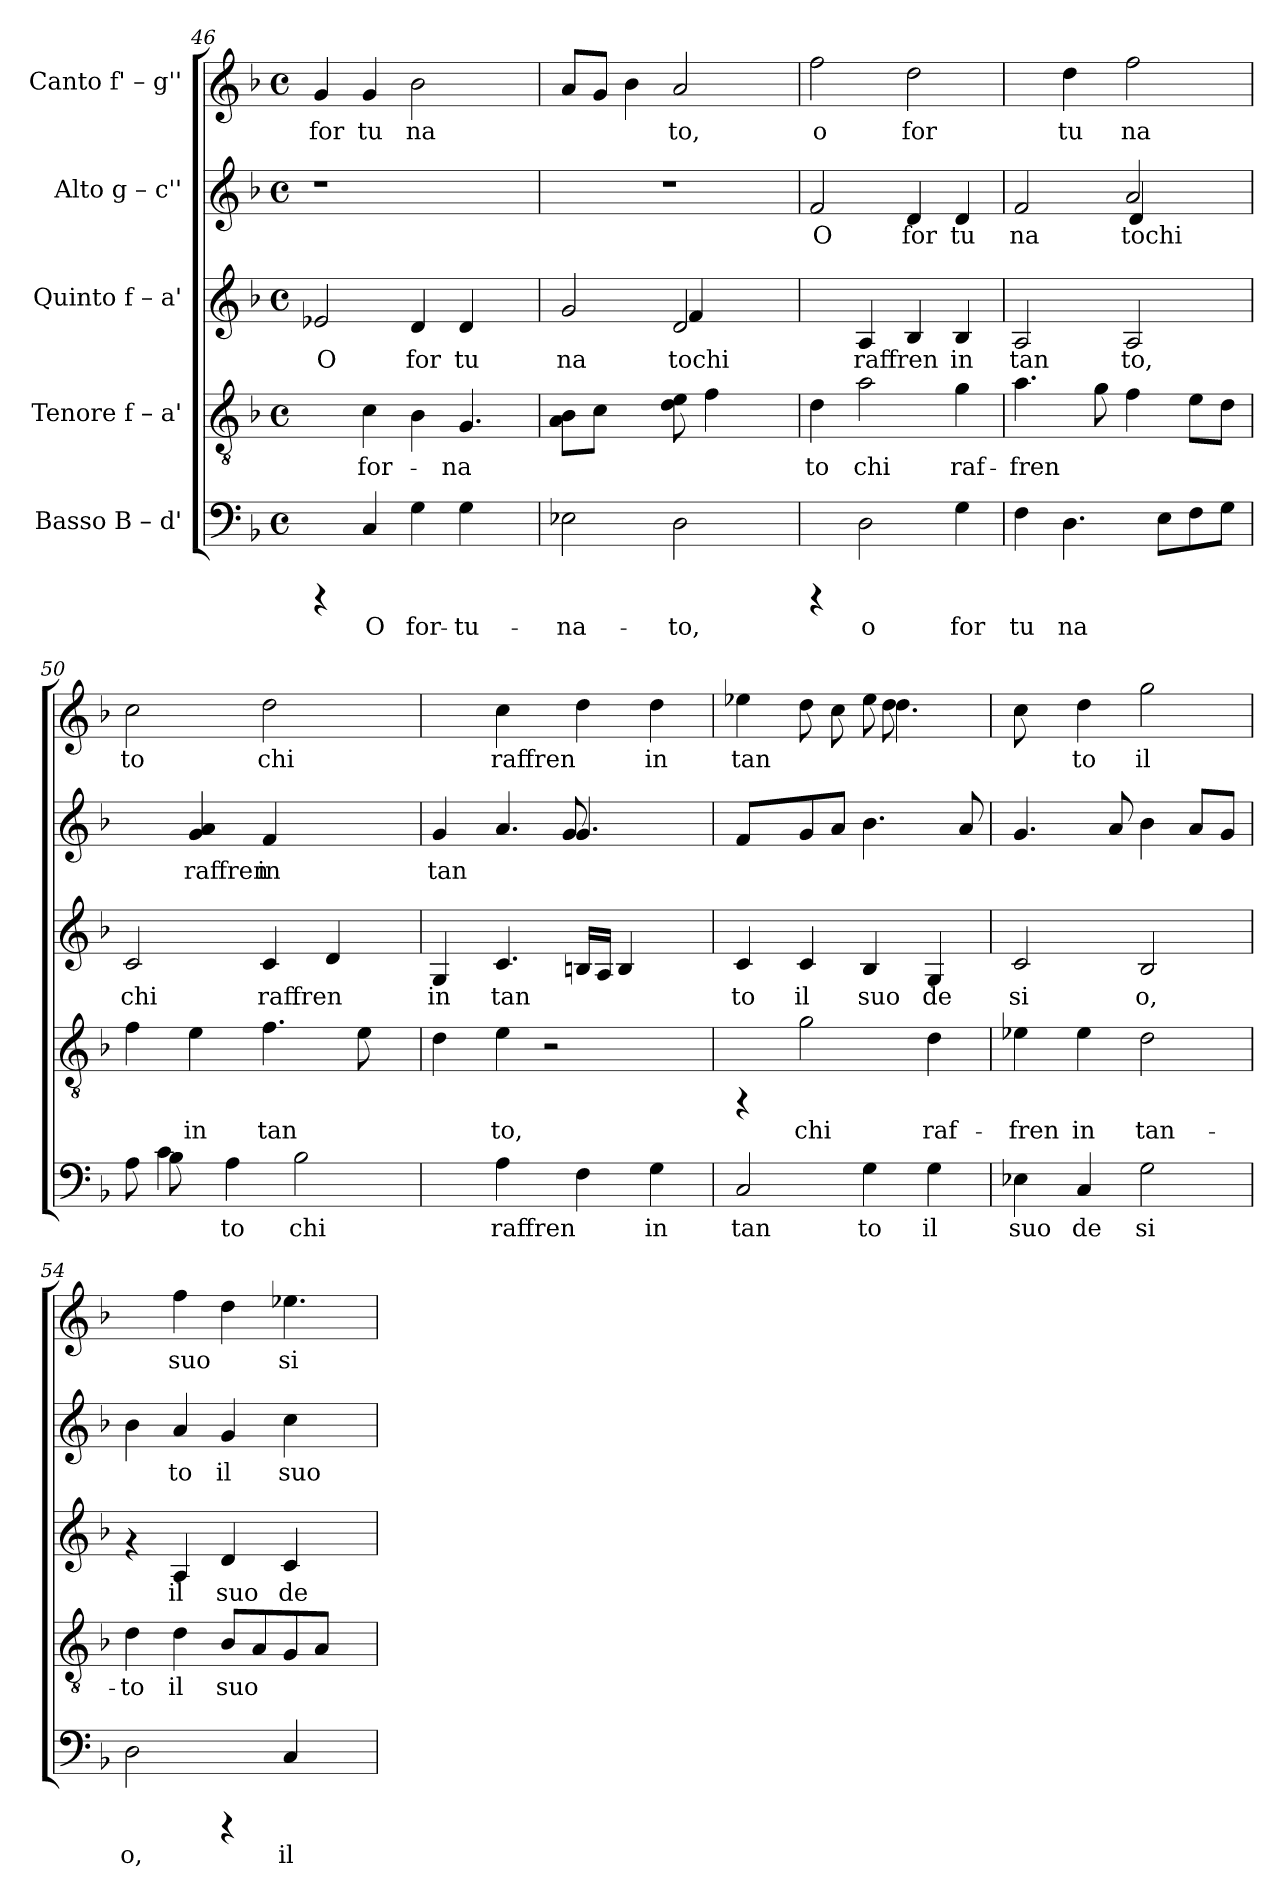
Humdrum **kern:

**kern	**text	**kern	**text	**kern	**text	**kern	**text	**kern	**text
*part5	*part5	*part4	*part4	*part3	*part3	*part2	*part2	*part1	*part1
*staff5	*staff5	*staff4	*staff4	*staff3	*staff3	*staff2	*staff2	*staff1	*staff1
*I"Basso  B – d'	*	*I"Tenore  f – a'	*	*I"Quinto  f – a'	*	*I"Alto  g – c''	*	*I"Canto  f' – g''	*
*clefF4	*	*clefGv2	*	*clefG2	*	*clefG2	*	*clefG2	*
*k[b-]	*	*k[b-]	*	*k[b-]	*	*k[b-]	*	*k[b-]	*
*F:	*	*F:	*	*F:	*	*F:	*	*F:	*
*M4/4	*	*M4/4	*	*M4/4	*	*M4/4	*	*M4/4	*
*met(c)	*	*met(c)	*	*met(c)	*	*met(c)	*	*met(c)	*
=46	=46	=46	=46	=46	=46	=46	=46	=46	=46
!	!	!	!	!	!LO:LY:b:rj	!	!	!	!LO:LY:b:rj
4rCCC	.	4ryy	.	2e-X/	O	1r	.	4g/	for
!	!LO:LY:b:rj	!	!LO:LY:b:rj	!	!	!	!	!	!LO:LY:b:rj
4C/	O	4c\	for-	.	.	.	.	4g/	tu
!	!LO:LY:b:rj	!	!	!	!LO:LY:b:rj	!	!	!	!LO:LY:b:rj
4G\	for-	4B-\	.	4d/	for	.	.	2b-\	na
!	!LO:LY:b:rj	!	!LO:LY:b:rj	!	!LO:LY:b:rj	!	!	!	!
4G\	-tu-	4.G/	-na-	4d/	tu	.	.	.	.
8ryy	.	.	.	8ryy	.	8ryy	.	8ryy	.
=47	=47	=47	=47	=47	=47	=47	=47	=47	=47
!	!LO:LY:b:rj	!	!LO:LY:b:rj	!	!LO:LY:b:rj	!	!	!	!LO:LY:b:rj
*	*	*	*	*^	*	*	*	*	*
2E-X\	-na-	8A\ 8B-\L	--	2g/	2ryy	na	1r	.	8a/L	.
!	!	!	!LO:LY:b:rj	!	!	!	!	!	!	!LO:LY:b:rj
.	.	8c\J	--	.	.	.	.	.	8g/J	.
!	!	!	!	!	!	!	!	!	!	!LO:LY:b:rj
.	.	4ryy	.	.	.	.	.	.	4b-\	.
!	!LO:LY:b:rj	!	!LO:LY:b:rj	!	!	!LO:LY:b:rj	!	!	!	!LO:LY:b:rj
2D\	-to,	8d\ 8e\	--	2d/	4f/	tochi	.	.	2a/	to,
!	!	!	!LO:LY:b:rj	!	!	!	!	!	!	!
.	.	4f\	--	.	.	.	.	.	.	.
.	.	.	.	.	4ryy	.	.	.	.	.
.	.	8ryy	.	.	.	.	.	.	.	.
*	*	*	*	*v	*v	*	*	*	*	*
!!LO:PB:g=z
=48	=48	=48	=48	=48	=48	=48	=48	=48	=48
!	!	!	!LO:LY:b:rj	!	!	!	!LO:LY:b:rj	!	!LO:LY:b:rj
4rCCC	.	4d\	-to	4ryy	.	2f/	O	2ff\	o
!	!LO:LY:b:rj	!	!LO:LY:b:rj	!	!LO:LY:b:rj	!	!	!	!
2D\	o	2a\	chi	4A/	raffren	.	.	.	.
!	!	!	!	!	!LO:LY:b:rj	!	!LO:LY:b:rj	!	!LO:LY:b:rj
.	.	.	.	4B-/	.	4d/	for	2dd\	for
!	!LO:LY:b:rj	!	!LO:LY:b:rj	!	!LO:LY:b:rj	!	!LO:LY:b:rj	!	!
4G\	for	4g\	raf-	4B-/	in	4d/	tu	.	.
=49	=49	=49	=49	=49	=49	=49	=49	=49	=49
!	!LO:LY:b:rj	!	!LO:LY:b:rj	!	!LO:LY:b:rj	!	!LO:LY:b:rj	!	!
*	*	*	*	*	*	*^	*	*	*
4F\	tu	4.a\	-fren	2A/	tan	2f/	2ryy	na	4ryy	.
!	!LO:LY:b:rj	!	!	!	!	!	!	!	!	!LO:LY:b:rj
4.D\	na	.	.	.	.	.	.	.	4dd\	tu
!	!	!	!LO:LY:b:rj	!	!	!	!	!	!	!
.	.	8g\	.	.	.	.	.	.	.	.
!	!	!	!LO:LY:b:rj	!	!LO:LY:b:rj	!	!	!LO:LY:b:rj	!	!LO:LY:b:rj
.	.	4f\	.	2A/	to,	2a/	4d/	tochi	2ff\	na
!	!LO:LY:b:rj	!	!	!	!	!	!	!	!	!
8E\L	.	.	.	.	.	.	.	.	.	.
!	!LO:LY:b:rj	!	!LO:LY:b:rj	!	!	!	!	!	!	!
8F\	.	8e\L	.	.	.	.	4ryy	.	.	.
!	!LO:LY:b:rj	!	!LO:LY:b:rj	!	!	!	!	!	!	!
8G\J	.	8d\J	.	.	.	.	.	.	.	.
*	*	*	*	*	*	*v	*v	*	*	*
=50	=50	=50	=50	=50	=50	=50	=50	=50	=50
!	!LO:LY:b:rj	!	!LO:LY:b:rj	!	!LO:LY:b:rj	!	!	!	!LO:LY:b:rj
*^	*	*	*	*	*	*	*	*	*
8A\L	8ryy	.	4f\	.	2c/	chi	4ryy	.	2cc\	to
!	!	!LO:LY:b:rj	!	!	!	!	!	!	!	!
4c\	8B-\	.	.	.	.	.	.	.	.	.
!	!	!	!	!LO:LY:b:rj	!	!	!	!LO:LY:b:rj	!	!
.	2..ryy	.	4e\	in	.	.	4g/ 4a/	raffren	.	.
!	!	!LO:LY:b:rj	!	!	!	!	!	!	!	!
4A\	.	to	.	.	.	.	.	.	.	.
!	!	!	!	!LO:LY:b:rj	!	!LO:LY:b:rj	!	!LO:LY:b:rj	!	!LO:LY:b:rj
.	.	.	4.f\	tan-	4c/	raffren	4f/	in	2dd\	chi
!	!	!LO:LY:b:rj	!	!	!	!	!	!	!	!
2B-\	.	chi	.	.	.	.	.	.	.	.
!	!	!	!	!	!	!LO:LY:b:rj	!	!	!	!
.	.	.	.	.	4d/	.	4.ryy	.	.	.
!	!	!	!	!LO:LY:b:rj	!	!	!	!	!	!
.	.	.	8e\	--	.	.	.	.	.	.
.	.	.	8ryy	.	8ryy	.	.	.	8ryy	.
*v	*v	*	*	*	*	*	*	*	*	*
=51	=51	=51	=51	=51	=51	=51	=51	=51	=51
!	!	!	!LO:LY:b:rj	!	!LO:LY:b:rj	!	!LO:LY:b:rj	!	!
*	*	*	*	*	*	*^	*	*	*
4ryy	.	4d\	--	4G/	in	4g/	8ryy	tan	4ryy	.
!	!LO:LY:b:rj	!	!LO:LY:b:rj	!	!LO:LY:b:rj	!	!	!LO:LY:b:rj	!	!LO:LY:b:rj
*	*	*	*	*	*	*v	*v	*	*	*
4A\	raffren	4e\	-to,	4.c/	tan	4.a/	.	4cc\	raffren
8ryy	.	2r	.	.	.	.	.	8ryy	.
!	!	!	!	!	!LO:LY:b:rj	!	!LO:LY:b:rj	!	!
*	*	*	*	*	*	*^	*	*	*
4F\	.	.	.	16Bn/L	.	4.g/	8g/	.	4dd\	.
!	!	!	!	!	!LO:LY:b:rj	!	!	!	!	!
.	.	.	.	16A/J	.	.	.	.	.	.
!	!	!	!	!	!LO:LY:b:rj	!	!	!	!	!
.	.	.	.	4B/	.	.	8ryy	.	.	.
!	!LO:LY:b:rj	!	!	!	!	!	!	!	!	!LO:LY:b:rj
4G\	in	.	.	.	.	.	4ryy	.	4dd\	in
.	.	8ryy	.	8ryy	.	8ryy	.	.	.	.
*	*	*	*	*	*	*v	*v	*	*	*
=52	=52	=52	=52	=52	=52	=52	=52	=52	=52
!	!LO:LY:b:rj	!	!	!	!LO:LY:b:rj	!	!LO:LY:b:rj	!	!LO:LY:b:rj
*	*	*	*	*	*	*	*	*^	*
2C/	tan	4rFF	.	4c/	to	8f/L	.	4ee-X\	8ryy	tan
*	*	*	*	*	*	*	*	*v	*v	*
.	.	.	.	.	.	8ryy	.	.	.
!	!	!	!LO:LY:b:rj	!	!LO:LY:b:rj	!	!LO:LY:b:rj	!	!LO:LY:b:rj
.	.	2g\	chi	4c/	il	8g/	.	8dd\L	.
!	!	!	!	!	!	!	!LO:LY:b:rj	!	!LO:LY:b:rj
.	.	.	.	.	.	8a/J	.	8cc\	.
!	!LO:LY:b:rj	!	!	!	!LO:LY:b:rj	!	!	!	!LO:LY:b:rj
4G\	to	.	.	4B-/	suo	4.b-\	.	8ee-\	.
*	*	*	*	*	*	*	*	*^	*
!	!	!	!	!	!	!	!	!	!	!LO:LY:b:rj
.	.	.	.	.	.	.	.	4.dd\	8dd\	.
!	!LO:LY:b:rj	!	!LO:LY:b:rj	!	!LO:LY:b:rj	!	!	!	!	!
4G\	il	4d\	raf-	4G/	de	.	.	.	4ryy	.
!	!	!	!	!	!	!	!LO:LY:b:rj	!	!	!
.	.	.	.	.	.	8a/	.	.	.	.
=53	=53	=53	=53	=53	=53	=53	=53	=53	=53	=53
!	!LO:LY:b:rj	!	!LO:LY:b:rj	!	!LO:LY:b:rj	!	!LO:LY:b:rj	!	!	!LO:LY:b:rj
4E-X\	suo	4e-X\	-fren	2c/	si	4.g/	.	4cc\	8cc\	.
.	.	.	.	.	.	.	.	.	2..ryy	.
!	!LO:LY:b:rj	!	!LO:LY:b:rj	!	!	!	!	!	!	!LO:LY:b:rj
4C/	de	4e-\	in	.	.	.	.	4dd\	.	to
!	!	!	!	!	!	!	!LO:LY:b:rj	!	!	!
.	.	.	.	.	.	8a/	.	.	.	.
!	!LO:LY:b:rj	!	!LO:LY:b:rj	!	!LO:LY:b:rj	!	!LO:LY:b:rj	!	!	!LO:LY:b:rj
2G\	si	2d\	tan-	2B-/	o,	4b-\	.	2gg\	.	il
!	!	!	!	!	!	!	!LO:LY:b:rj	!	!	!
.	.	.	.	.	.	8a/L	.	.	.	.
!	!	!	!	!	!	!	!LO:LY:b:rj	!	!	!
.	.	.	.	.	.	8g/J	.	.	.	.
*	*	*	*	*	*	*	*	*v	*v	*
!!LO:LB:g=z
=54	=54	=54	=54	=54	=54	=54	=54	=54	=54
!	!LO:LY:b:rj	!	!LO:LY:b:rj	!	!	!	!LO:LY:b:rj	!	!
2D\	o,	4d\	-to	4rf	.	4b-\	.	4ryy	.
!	!	!	!LO:LY:b:rj	!	!LO:LY:b:rj	!	!LO:LY:b:rj	!	!LO:LY:b:rj
.	.	4d\	il	4A/	il	4a/	to	4ff\	suo
!	!	!	!LO:LY:b:rj	!	!LO:LY:b:rj	!	!LO:LY:b:rj	!	!
4rCCC	.	8B-/L	suo	4d/	suo	4g/	il	4dd\	.
!	!	!	!LO:LY:b:rj	!	!	!	!	!	!
.	.	8A/	.	.	.	.	.	.	.
!	!LO:LY:b:rj	!	!LO:LY:b:rj	!	!LO:LY:b:rj	!	!LO:LY:b:rj	!	!LO:LY:b:rj
4C/	il	8G/	.	4c/	de	4cc\	suo	4.ee-X\	si-
!	!	!	!LO:LY:b:rj	!	!	!	!	!	!
.	.	8A/J	.	.	.	.	.	.	.
8ryy	.	8ryy	.	8ryy	.	8ryy	.	.	.
=	=	=	=	=	=	=	=	=	=
*-	*-	*-	*-	*-	*-	*-	*-	*-	*-
